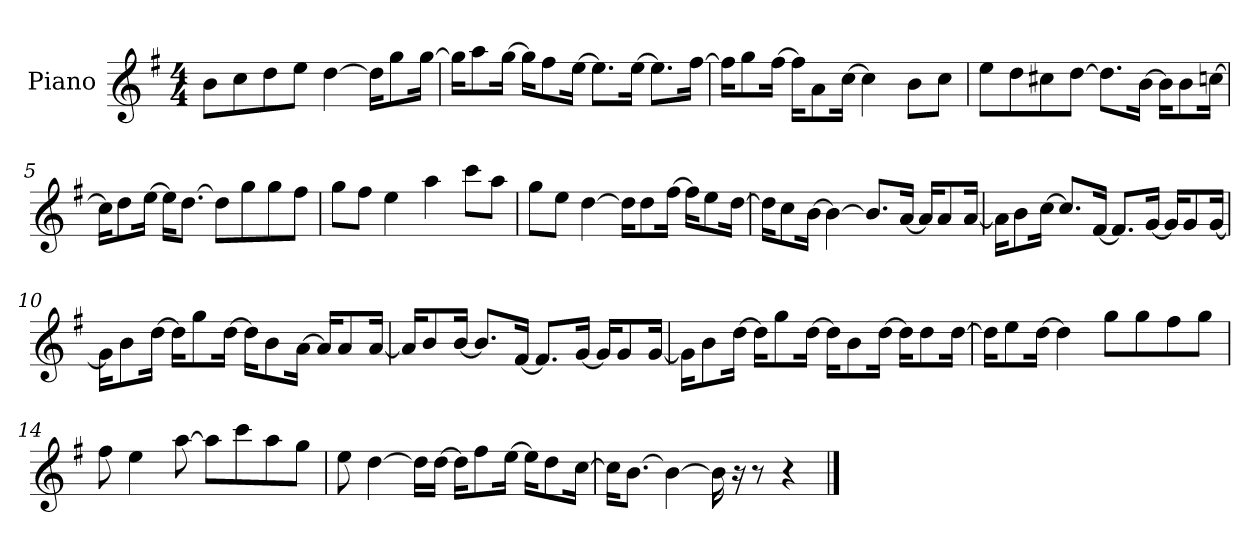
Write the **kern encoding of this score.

**kern
*part1
*staff1
*I"Piano
*I'P-no
*clefG2
*k[f#]
*M4/4
*MM90
=1
8b\L
8cc\
8dd\
8ee\J
[4dd\
16dd\KL]
8gg\
[16gg\Jk
=2
16gg\KL]
8aa\
[16gg\Jk
16gg\KL]
8ff#\
[16ee\Jk
8.ee\L]
[16ee\Jk
8.ee\L]
[16ff#\Jk
=3
16ff#\KL]
8gg\
[16ff#\Jk
16ff#\KL]
8a\
[16cc\Jk
4cc\]
8b\L
8cc\J
=4
8ee\L
8dd\
8cc#X\
[8dd\J
8.dd\L]
[16b\Jk
16b\KL]
8b\
[16ccn\Jk
!!LO:LB:g=z
=5
16cc\KL]
8dd\
[16ee\Jk
16ee\KL]
[8.dd\J
8dd\L]
8gg\
8gg\
8ff#\J
=6
8gg\L
8ff#\J
4ee\
4aa\
8ccc\L
8aa\J
=7
8gg\L
8ee\J
[4dd\
16dd\KL]
8dd\
[16ff#\Jk
16ff#\KL]
8ee\
[16dd\Jk
=8
16dd\KL]
8cc\
[16b\Jk
4b\_
8.b/L]
[16a/Jk
16a/KL]
8a/
[16a/Jk
!!LO:LB:g=z
=9
16a\KL]
8b\
[16cc\Jk
8.cc/L]
[16f#/Jk
8.f#/L]
[16g/Jk
16g/KL]
8g/
[16g/Jk
=10
16g\KL]
8b\
[16dd\Jk
16dd\KL]
8gg\
[16dd\Jk
16dd\KL]
8b\
[16a\Jk
16a/KL]
8a/
[16a/Jk
=11
16a/KL]
8b/
[16b/Jk
8.b/L]
[16f#/Jk
8.f#/L]
[16g/Jk
16g/KL]
8g/
[16g/Jk
!!LO:LB:g=z
=12
16g\KL]
8b\
[16dd\Jk
16dd\KL]
8gg\
[16dd\Jk
16dd\KL]
8b\
[16dd\Jk
16dd\KL]
8dd\
[16dd\Jk
=13
16dd\KL]
8ee\
[16dd\Jk
4dd\]
8gg\L
8gg\
8ff#\
8gg\J
=14
8ff#\
4ee\
[8aa\
8aa\L]
8ccc\
8aa\
8gg\J
=15
8ee\
[4dd\
16dd\LL]
[16dd\JJ
16dd\KL]
8ff#\
[16ee\Jk
16ee\KL]
8dd\
[16cc\Jk
!!LO:LB:g=z
=16
16cc\KL]
[8.b\J
4b\_
16b\]
16r
8r
4r
==
*-
